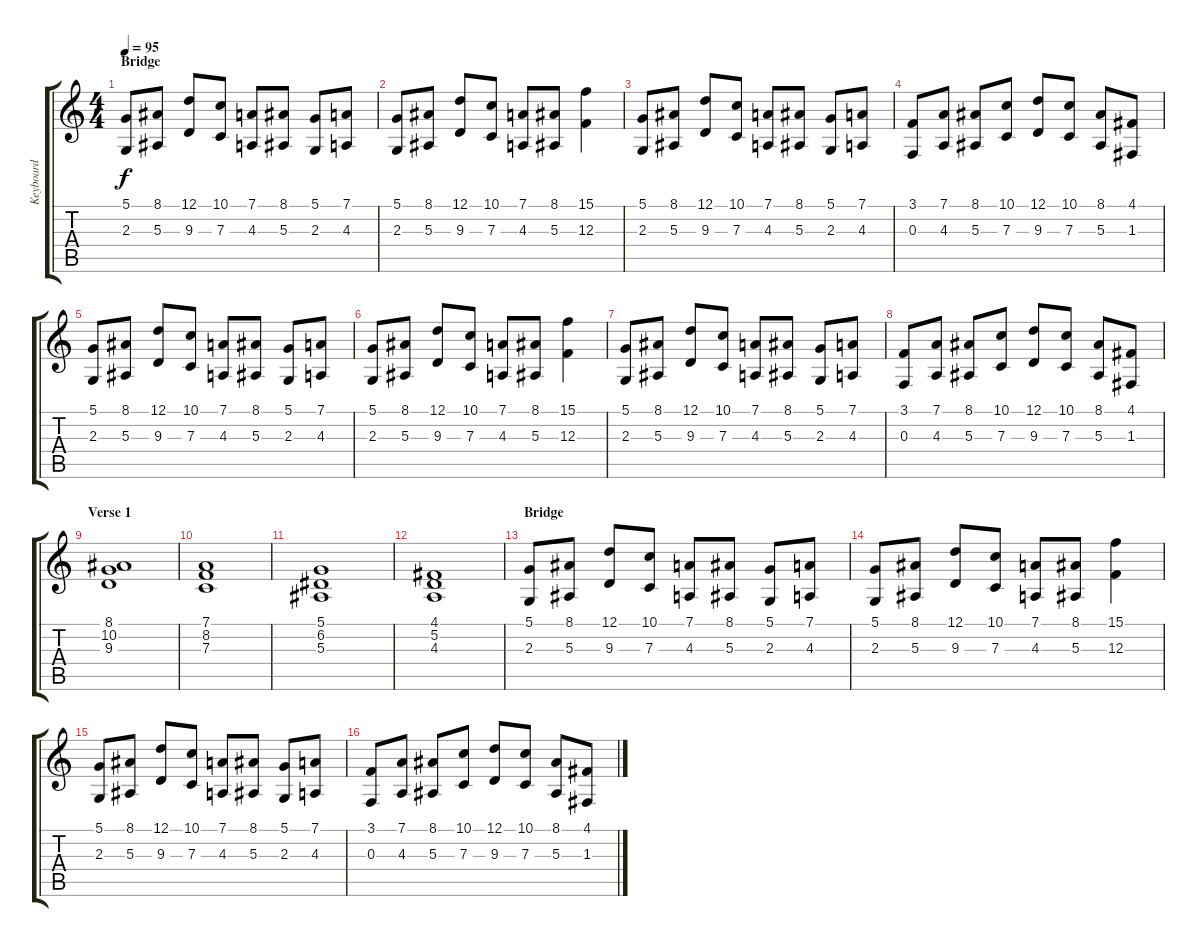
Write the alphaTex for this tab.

\track ("Keyboard" "Keyboard") {instrument stringensemble1}
\staff {score tabs}
\tuning (D4 A3 F3 C3 G2 D2) {hide}
\ts (4 4)
\section ("" "Bridge")
\tempo 95
\clef g2
\ks c
(5.1 2.3).8{dy f} (8.1 5.3).8 (12.1 9.3).8 (10.1 7.3).8 (7.1 4.3).8 (8.1 5.3).8 (5.1 2.3).8 (7.1 4.3).8 |
(5.1 2.3).8 (8.1 5.3).8 (12.1 9.3).8 (10.1 7.3).8 (7.1 4.3).8 (8.1 5.3).8 (15.1 12.3).4 |
(5.1 2.3).8 (8.1 5.3).8 (12.1 9.3).8 (10.1 7.3).8 (7.1 4.3).8 (8.1 5.3).8 (5.1 2.3).8 (7.1 4.3).8 |
(3.1 0.3).8 (7.1 4.3).8 (8.1 5.3).8 (10.1 7.3).8 (12.1 9.3).8 (10.1 7.3).8 (8.1 5.3).8 (4.1 1.3).8 |
(5.1 2.3).8 (8.1 5.3).8 (12.1 9.3).8 (10.1 7.3).8 (7.1 4.3).8 (8.1 5.3).8 (5.1 2.3).8 (7.1 4.3).8 |
(5.1 2.3).8 (8.1 5.3).8 (12.1 9.3).8 (10.1 7.3).8 (7.1 4.3).8 (8.1 5.3).8 (15.1 12.3).4 |
(5.1 2.3).8 (8.1 5.3).8 (12.1 9.3).8 (10.1 7.3).8 (7.1 4.3).8 (8.1 5.3).8 (5.1 2.3).8 (7.1 4.3).8 |
(3.1 0.3).8 (7.1 4.3).8 (8.1 5.3).8 (10.1 7.3).8 (12.1 9.3).8 (10.1 7.3).8 (8.1 5.3).8 (4.1 1.3).8 |
\section ("" "Verse 1")
(8.1 10.2 9.3).1 |
(7.1 8.2 7.3).1 |
(5.1 6.2 5.3).1 |
(4.1 5.2 4.3).1 |
\section ("" "Bridge")
(5.1 2.3).8 (8.1 5.3).8 (12.1 9.3).8 (10.1 7.3).8 (7.1 4.3).8 (8.1 5.3).8 (5.1 2.3).8 (7.1 4.3).8 |
(5.1 2.3).8 (8.1 5.3).8 (12.1 9.3).8 (10.1 7.3).8 (7.1 4.3).8 (8.1 5.3).8 (15.1 12.3).4 |
(5.1 2.3).8 (8.1 5.3).8 (12.1 9.3).8 (10.1 7.3).8 (7.1 4.3).8 (8.1 5.3).8 (5.1 2.3).8 (7.1 4.3).8 |
(3.1 0.3).8 (7.1 4.3).8 (8.1 5.3).8 (10.1 7.3).8 (12.1 9.3).8 (10.1 7.3).8 (8.1 5.3).8 (4.1 1.3).8
